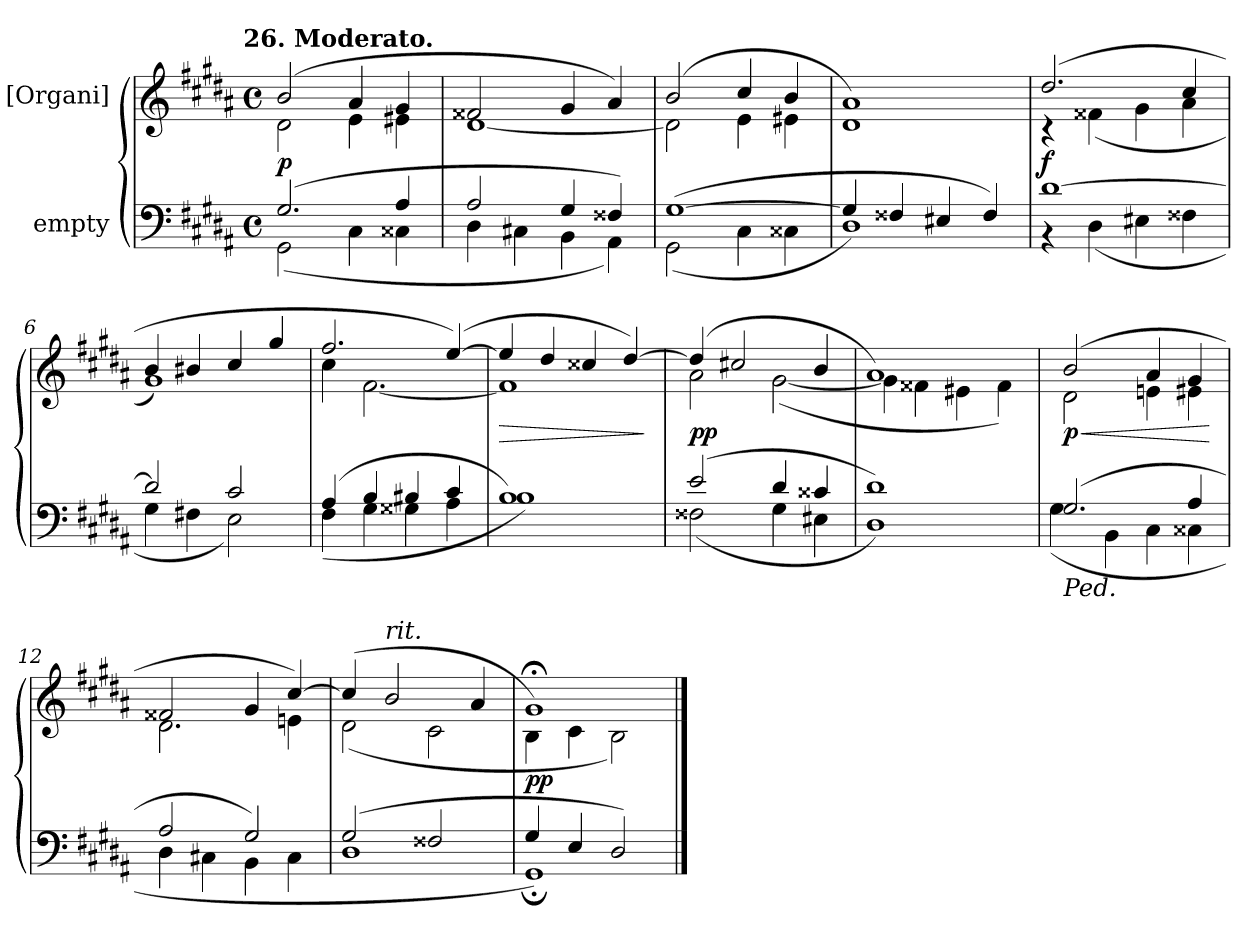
**kern	**kern	**dynam
*part2	*part1	*part1
*staff2	*staff1	*staff1
*I"empty	*I"[Organi]	*
*clefF4	*clefG2	*
*k[f#c#g#d#a#]	*k[f#c#g#d#a#]	*
!!LO:TX:omd:t=26. Moderato.
*M4/4	*M4/4	*
*met(c)	*met(c)	*
=1	=1	=1
*^	*^	*
(2.G#/	(2GG#\	(2b/	2d#\	p
.	4C#\	4a#/	4e\	.
4A#/	4C##X\	4g#/	4e#X\	.
=2	=2	=2	=2	=2
2A#/	4D#\	2f##X/	[1d#\	.
.	4C#X\	.	.	.
4G#/	4BB\	4g#/	.	.
4F##X/)	4AA#\)	4a#/)	.	.
=3	=3	=3	=3	=3
([1G#/	(2GG#\	(2b/	2d#\]	.
.	4C#\	4cc#/	4e\	.
.	4C##X\	4b/	4e#X\	.
=4	=4	=4	=4	=4
4G#/]	1D#\)	1a#/)	1d#\	.
4F##X/	.	.	.	.
4E#X/	.	.	.	.
4F##/)	.	.	.	.
=5	=5	=5	=5	=5
[1d#/	4r	(2.dd#/	4r	f
.	(4D#\	.	(4f##X\	.
.	4E#X\	.	4g#\	.
.	4F##X\	4cc#/	4a#\	.
=6	=6	=6	=6	=6
2d#/]	4G#\	4b/	1g#\)	.
.	4F#X\	4b#X/	.	.
2c#/	2E\)	4cc#/	.	.
.	.	4gg#/	.	.
=7	=7	=7	=7	=7
(4A#/	(4F#\	2.ff#/	4cc#\	.
4B/	4G#\	.	[2.f#\	.
4B#X/	4G##X\	.	.	.
4c#/	4A#\	([4ee/)	.	.
=8	=8	=8	=8	=8
!	!	!	!	!LO:HP:b
1B/)	1B\)	4ee/]	1f#\]	>
.	.	4dd#/	.	.
.	.	4cc##X/	.	.
.	.	[4dd#/)	.	.
*v	*v	*	*	*
*	*v	*v	*
.	.	]
=9	=9	=9
*^	*^	*
(2e/	(2F##X\	(4dd#/]	2a#\	pp
.	.	2cc#X/	.	.
4d#/	4G#\	.	([2g#\	.
4c##X/	4E#X\	4b/	.	.
=10	=10	=10	=10	=10
1d#/)	1D#\)	1a#/)	4g#\]	.
.	.	.	4f##X\	.
.	.	.	4e#X\	.
.	.	.	4f##\)	.
=11	=11	=11	=11	=11
!LO:TX:b:i:t=Ped.	!	!	!	!
!	!	!	!	!LO:HP:b
(2.G#/	(4G#\	(2b/	2d#\	< p
.	4BB\	.	.	.
.	4C#\	4a#/	4en\	.
4A#/	4C##X\	4g#/	4e#X\	.
*v	*v	*	*	*
*	*v	*v	*
.	.	[
=12	=12	=12
*^	*^	*
2A#/	4D#\	2f##X/	2.d#\	.
.	4C#X\	.	.	.
2G#/)	4BB\	4g#/	.	.
.	4C#\	[4cc#/)	4en\	.
=13	=13	=13	=13	=13
(2G#/	1D#\	(4cc#/]	(2d#\	.
!	!	!LO:TX:a:i:t=rit.	!	!
.	.	2b/	.	.
2F##X/	.	.	2c#\	.
.	.	4a#/	.	.
=14	=14	=14	=14	=14
4G#/	1GG#;<\)	1g#;</)	4B\	pp
4E/	.	.	4c#\	.
2D#/)	.	.	2B\)	.
*v	*v	*	*	*
*	*v	*v	*
==	==	==
*-	*-	*-
